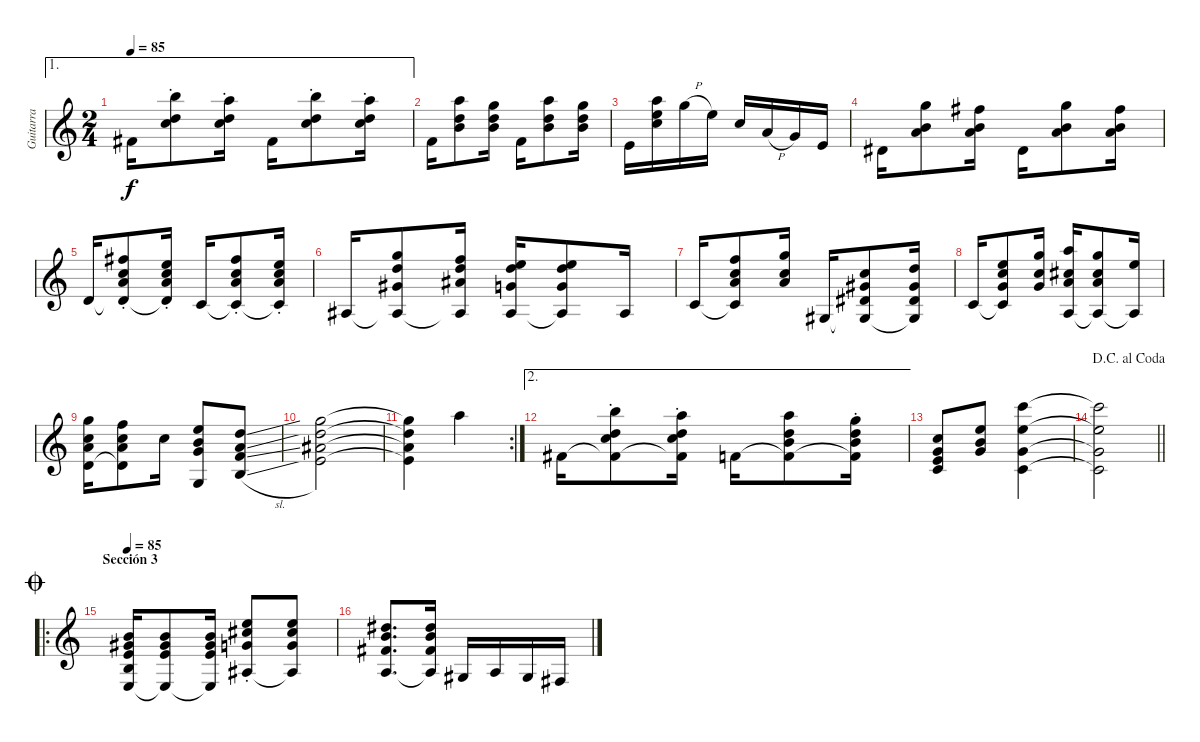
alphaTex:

\track ("Guitarra" "Guitarra") {instrument acousticguitarnylon}
\staff {score}
\tuning (E4 B3 G3 D3 A2 E2) {hide}
\ae 1
\ts (2 4)
\tempo 85
\clef g2
\ks c
4.4.16{dy f} (7.1{st} 3.2{st} 5.3{st}).8 (5.1{st} 3.2{st} 5.3{st}).16 4.4.16 (7.1{st} 3.2{st} 5.3{st}).8 (5.1{st} 3.2{st} 5.3{st}).16 |
3.4.16 (5.1 3.2 4.3).8 (3.1 3.2 4.3).16 3.4.16 (5.1 3.2 4.3).8 (3.1 3.2 4.3).16 |
7.5.16 (5.1 5.2 5.3).16 8.2{h}.16 5.2.16 5.3.16 7.4{h}.16 5.4.16 7.5.16 |
1.4.16 (3.1 0.2 2.3).8 (2.1 0.2 2.3).16 1.4.16 (3.1 0.2 2.3).8 (2.1 0.2 2.3).16 |
0.4.16 (2.1{st} 1.2{st} 2.3{st} 0.4{t}).8 (0.1{st} 1.2{st} 2.3{st} 0.4{t}).16 3.5.16 (2.1{st} 1.2{st} 2.3{st} 3.5{t}).8 (0.1{st} 1.2{st} 2.3{st} 3.5{t}).16 |
1.5.16 (3.1 3.2 1.3 1.5{t}).8 (1.1 3.2 3.3 1.5{t}).16 (0.1 3.2 0.3 1.5).16{bd 120} (0.1 3.2 0.3 1.5{t}).8 1.5.16 |
3.5.16 (1.1 1.2 2.3 3.5{t}).8 (3.1 1.2 2.3).16 4.6.16 (5.3 6.4 6.5 4.6{t}).8 (7.3 6.4 6.5 4.6{t}).16 |
3.5.16 (0.1 1.2 0.3 3.5{t}).8 (3.1 1.2 0.3).16 (5.1 2.2 2.3 0.5).16 (3.1 2.2 2.3 0.5{t}).8 (0.1 0.5{t}).16 |
(3.1 1.2 2.3 0.4).16 (1.1 1.2 2.3 0.4{t}).8 1.2.16 (0.1 0.2 0.3 3.6).8 (3.2{sl} 2.3{sl} 3.4{sl} 2.5{sl}).8 |
(8.2 7.3 8.4 7.5).2 |
\rc 2
(8.2{t} 7.3{t} 8.4{t} 7.5{t}).4 10.2.4 |
\ae 2
4.4.16 (7.1{st} 3.2{st} 5.3{st} 4.4{t}).8 (5.1{st} 3.2{st} 5.3{st} 4.4{t}).16 3.4.16 (5.1 3.2 4.3 3.4{t}).8 (3.1{st} 3.2{st} 4.3{st} 3.4{t}).16 |
(5.3 5.4 7.5 8.6).8{bd 240} (0.1 0.2 0.3).8 (8.1 5.2 0.3 8.6).4 |
\jump dacapoalcoda
\barLineRight lightlight
(8.1{t} 5.2{t} 0.3{t} 8.6{t}).2 |
\ro
\section ("" "Sección 3")
\jump coda
\tempo 85
(0.2 1.3 2.4 2.5 0.6).16{bd 60} (0.2 1.3 2.4 0.6{t}).8 (0.2 1.3 2.4 0.6{t}).16 (0.1{st} 2.2{st} 0.3{st} 1.5).8 (0.1 2.2 0.3 1.5{t}).8 |
(4.2 4.3 4.4 0.5).8{d} (4.2 4.3 4.4 0.5{t}).16 4.6.16 5.6.16 4.6.16 2.6.16
